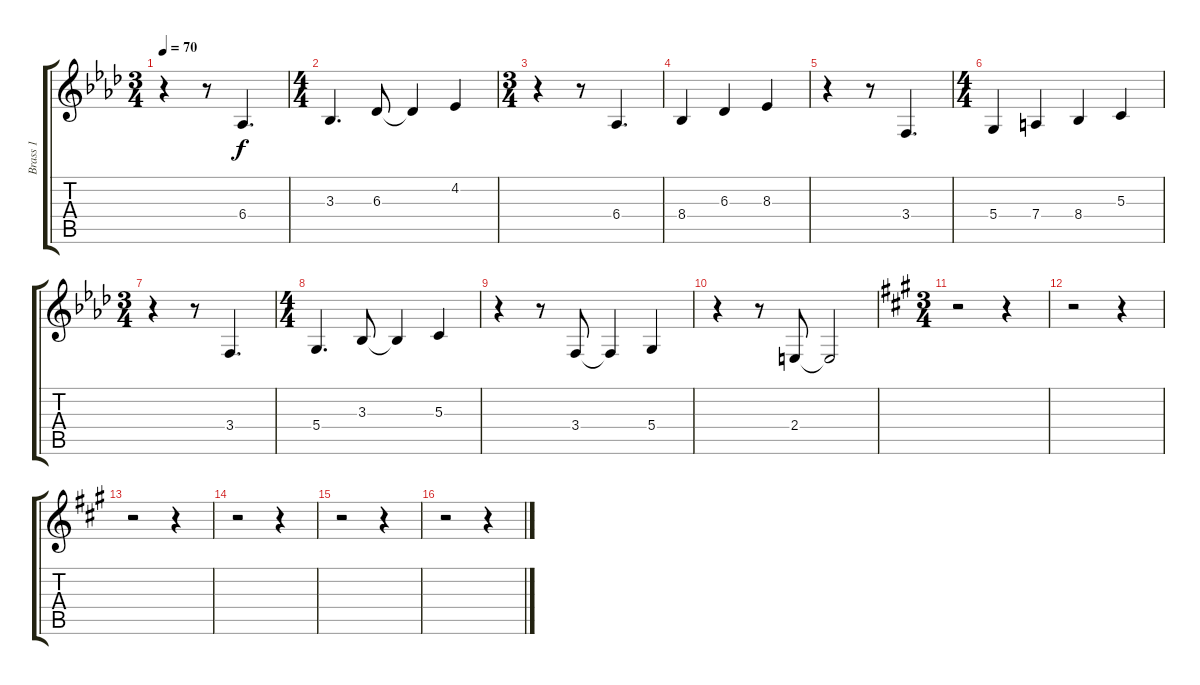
\track ("Brass 1" "Brass 1") {instrument brasssection}
\staff {score tabs}
\tuning (E4 B3 G3 D3 A2 E2) {hide}
\ts (3 4)
\tempo 70
\clef g2
\ks ab
r.4{dy f} r.8 6.4.4{d} |
\ts (4 4)
3.3.4{d} 6.3.8 6.3{t}.4 4.2.4 |
\ts (3 4)
r.4 r.8 6.4.4{d} |
8.4.4 6.3.4 8.3.4 |
r.4{volume 1} r.8 3.4.4{d} |
\ts (4 4)
5.4.4 7.4.4 8.4.4 5.3.4 |
\ts (3 4)
r.4 r.8 3.4.4{d} |
\ts (4 4)
5.4.4{d} 3.3.8 3.3{t}.4 5.3.4 |
r.4 r.8 3.4.8 3.4{t}.4 5.4.4 |
r.4 r.8 2.4.8 2.4{t}.2 |
\ts (3 4)
\ks a
r.2 r.4 |
r.2 r.4 |
r.2 r.4 |
r.2 r.4 |
r.2 r.4 |
r.2 r.4
